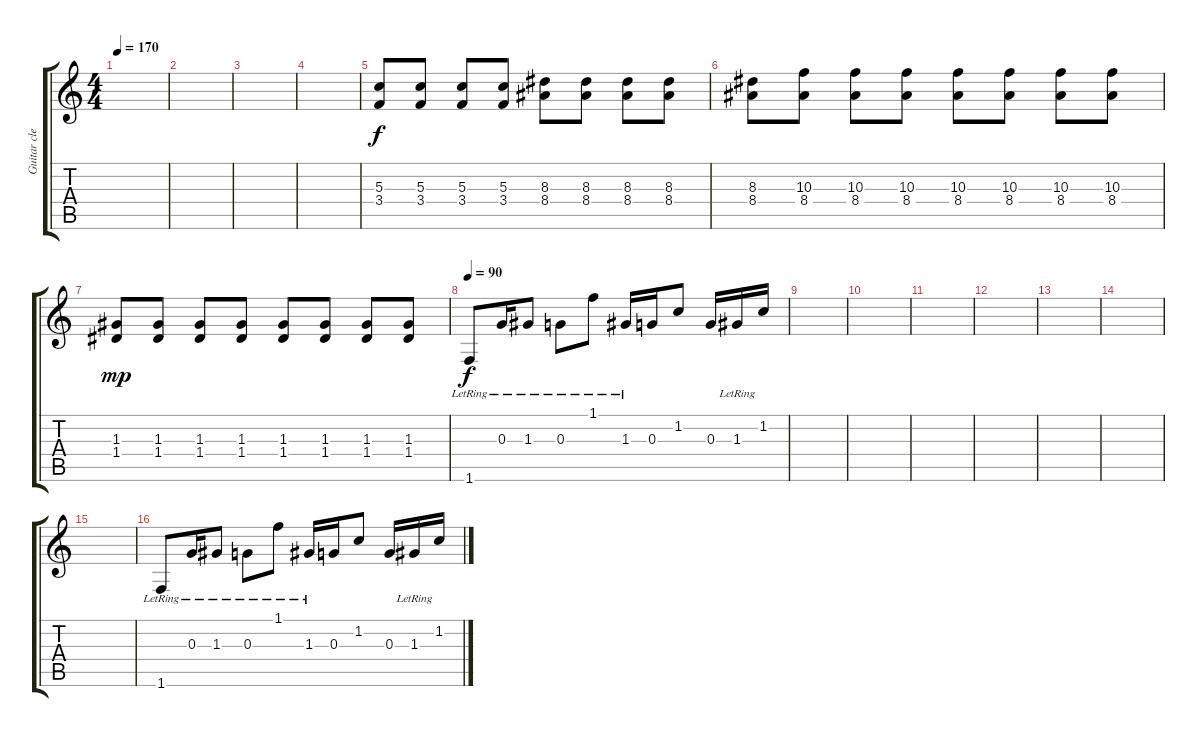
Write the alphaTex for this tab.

\track ("Guitar clean" "Guitar cle") {instrument electricguitarclean}
\staff {score tabs}
\tuning (E4 B3 G3 D3 A2 E2) {hide}
\ts (4 4)
\tempo 170
\clef g2
\ks c
|
|
|
|
(5.3 3.4).8{beam Up} (5.3 3.4).8{beam Up} (5.3 3.4).8 (5.3 3.4).8 (8.3 8.4).8 (8.3 8.4).8 (8.3 8.4).8 (8.3 8.4).8 |
(8.3 8.4).8 (10.3 8.4).8 (10.3 8.4).8 (10.3 8.4).8 (10.3 8.4).8 (10.3 8.4).8 (10.3 8.4).8 (10.3 8.4).8 |
(1.3 1.4).8{dy mp} (1.3 1.4).8 (1.3 1.4).8 (1.3 1.4).8 (1.3 1.4).8 (1.3 1.4).8 (1.3 1.4).8 (1.3 1.4).8 |
\tempo 90
1.6{lr}.8{dy f} 0.3{lr}.16 1.3{lr}.8 0.3{lr}.8 1.1{lr}.8 1.3{lr}.16 0.3.16 1.2.8 0.3.16 1.3{lr}.16 1.2.16 |
|
|
|
|
|
|
|
1.6{lr}.8 0.3{lr}.16 1.3{lr}.8 0.3{lr}.8 1.1{lr}.8 1.3{lr}.16 0.3.16 1.2.8 0.3.16 1.3{lr}.16 1.2.16
